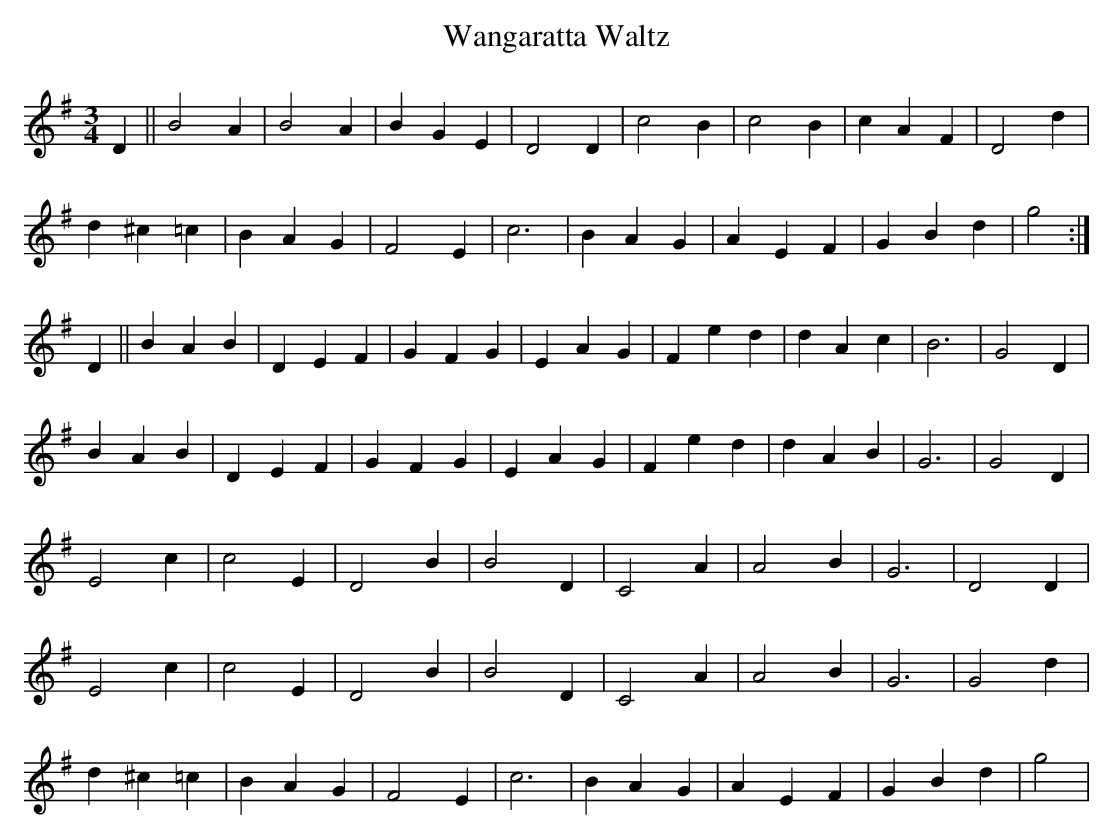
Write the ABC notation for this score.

X:1
T:Wangaratta Waltz
M:3/4
L:1/8
K:G
D2||B4 A2|B4 A2|B2 G2 E2|D4 D2|c4 B2|c4 B2|c2 A2 F2|D4 d2|
d2 ^c2 =c2|B2 A2 G2|F4 E2|c6|B2 A2 G2|A2 E2 F2|G2 B2 d2|g4:|
D2||B2 A2 B2|D2 E2 F2|G2 F2 G2|E2 A2 G2|F2 e2 d2|d2 A2 c2|B6|G4 D2|
B2 A2 B2|D2 E2 F2|G2 F2 G2|E2 A2 G2|F2 e2 d2|d2 A2 B2|G6|G4 D2|
E4 c2|c4 E2|D4 B2|B4 D2|C4 A2|A4 B2|G6|D4 D2|
E4 c2|c4 E2|D4 B2|B4 D2|C4 A2|A4 B2|G6|G4 d2|
d2 ^c2 =c2|B2 A2 G2|F4 E2|c6|B2 A2 G2|A2 E2 F2|G2 B2 d2|g4|
